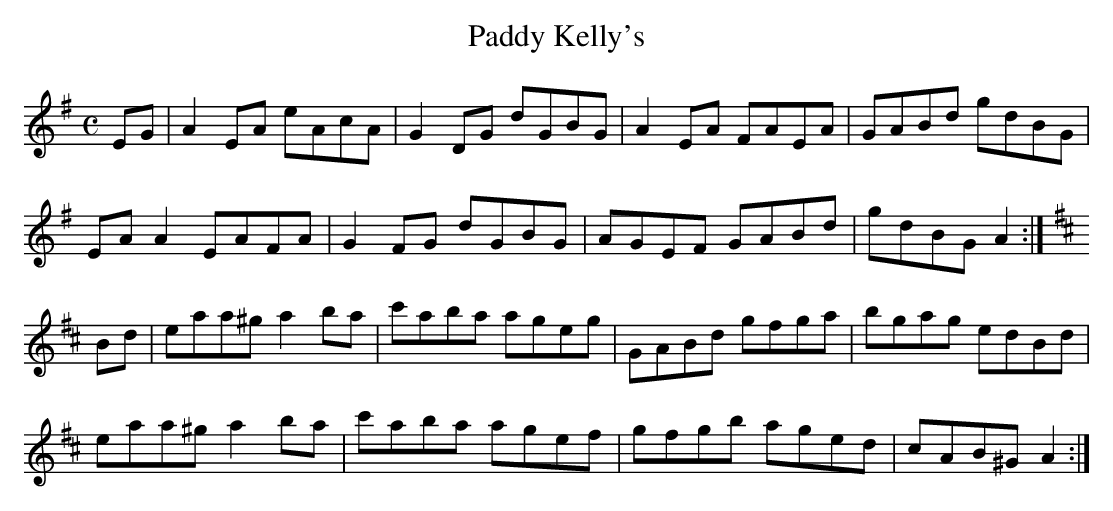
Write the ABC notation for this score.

X:1
T:Paddy Kelly's
M:C
L:1/8
K:A Dorian
EG|A2EA eAcA|G2DG dGBG|A2EA FAEA|GABd gdBG|!
EAA2 EAFA|G2FG dGBG|AGEF GABd|gdBG A2:|!
K:A Mixolydian
Bd|eaa^g a2ba|c'aba ageg|GABd gfga|bgag edBd|!
eaa^g a2ba|c'aba agef|gfgb aged|cAB^G A2:|!
